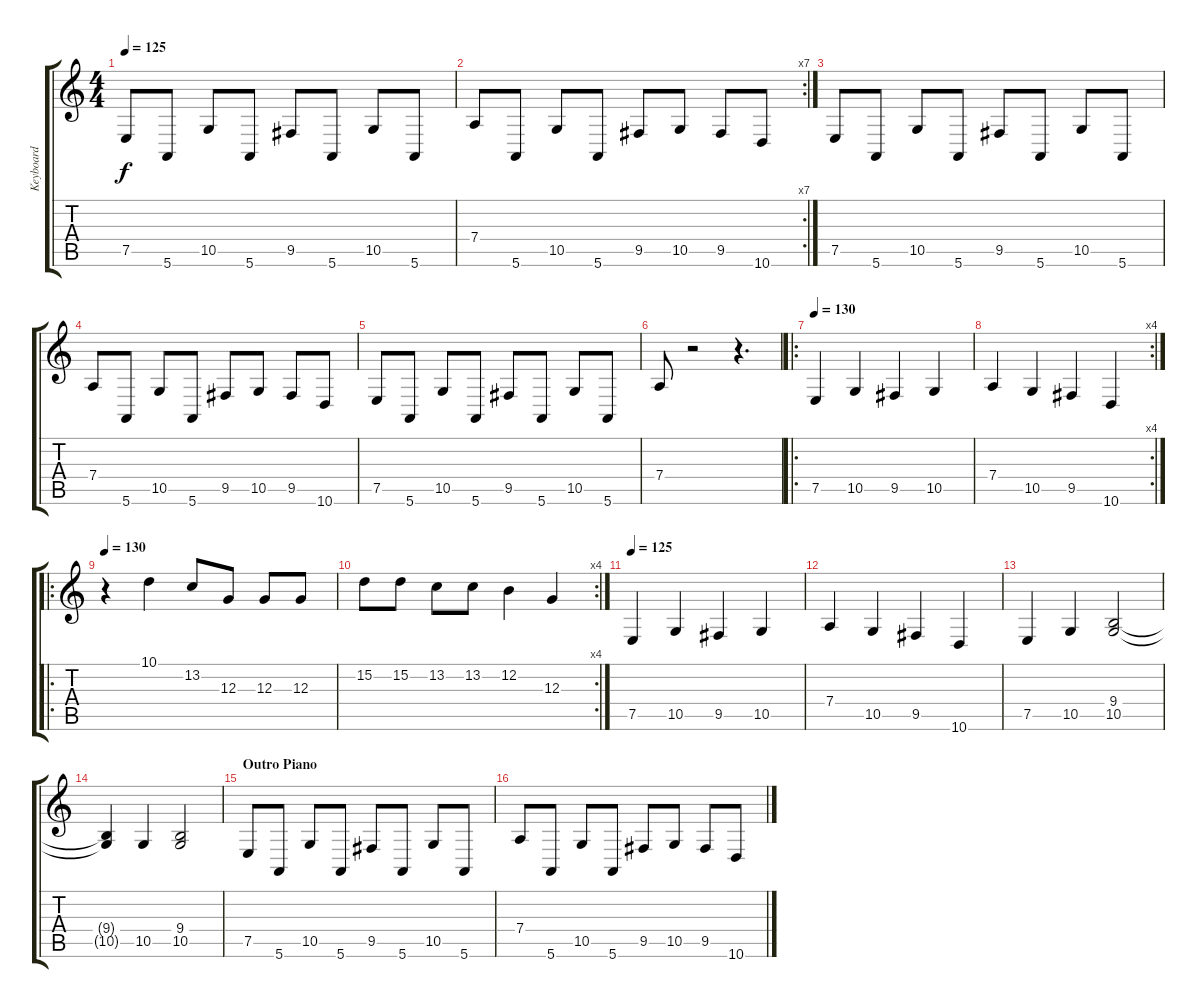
\track ("Keyboard" "Keyboard") {instrument lead2sawtooth}
\staff {score tabs}
\tuning (E4 B3 G3 D3 A2 E2) {hide}
\ts (4 4)
\tempo 125
\clef g2
\ks c
7.5.8{dy f} 5.6.8 10.5.8 5.6.8 9.5.8 5.6.8 10.5.8 5.6.8 |
\rc 7
7.4.8 5.6.8 10.5.8 5.6.8 9.5.8 10.5.8 9.5.8 10.6.8 |
7.5.8{volume 15} 5.6.8 10.5.8 5.6.8 9.5.8 5.6.8 10.5.8 5.6.8 |
7.4.8 5.6.8 10.5.8 5.6.8 9.5.8 10.5.8 9.5.8 10.6.8 |
7.5.8{volume 15} 5.6.8 10.5.8 5.6.8 9.5.8 5.6.8 10.5.8 5.6.8 |
7.4.8 r.2 r.4{d} |
\ro
\tempo 130
7.5.4{volume 12 instrument lead2sawtooth} 10.5.4 9.5.4 10.5.4 |
\rc 4
7.4.4 10.5.4 9.5.4 10.6.4 |
\ro
\tempo 130
r.4 10.1.4 13.2.8 12.3.8 12.3.8 12.3.8 |
\rc 4
15.2.8 15.2.8 13.2.8 13.2.8 12.2.4 12.3.4 |
\tempo 125
7.5.4{volume 15} 10.5.4 9.5.4 10.5.4 |
7.4.4 10.5.4 9.5.4 10.6.4 |
7.5.4 10.5.4 (9.4 10.5).2 |
(9.4{t} 10.5{t}).4 10.5.4 (9.4 10.5).2 |
\section ("" "Outro Piano")
7.5.8{volume 15 instrument acousticgrandpiano} 5.6.8 10.5.8 5.6.8 9.5.8 5.6.8 10.5.8 5.6.8 |
7.4.8 5.6.8 10.5.8 5.6.8 9.5.8 10.5.8 9.5.8 10.6.8
